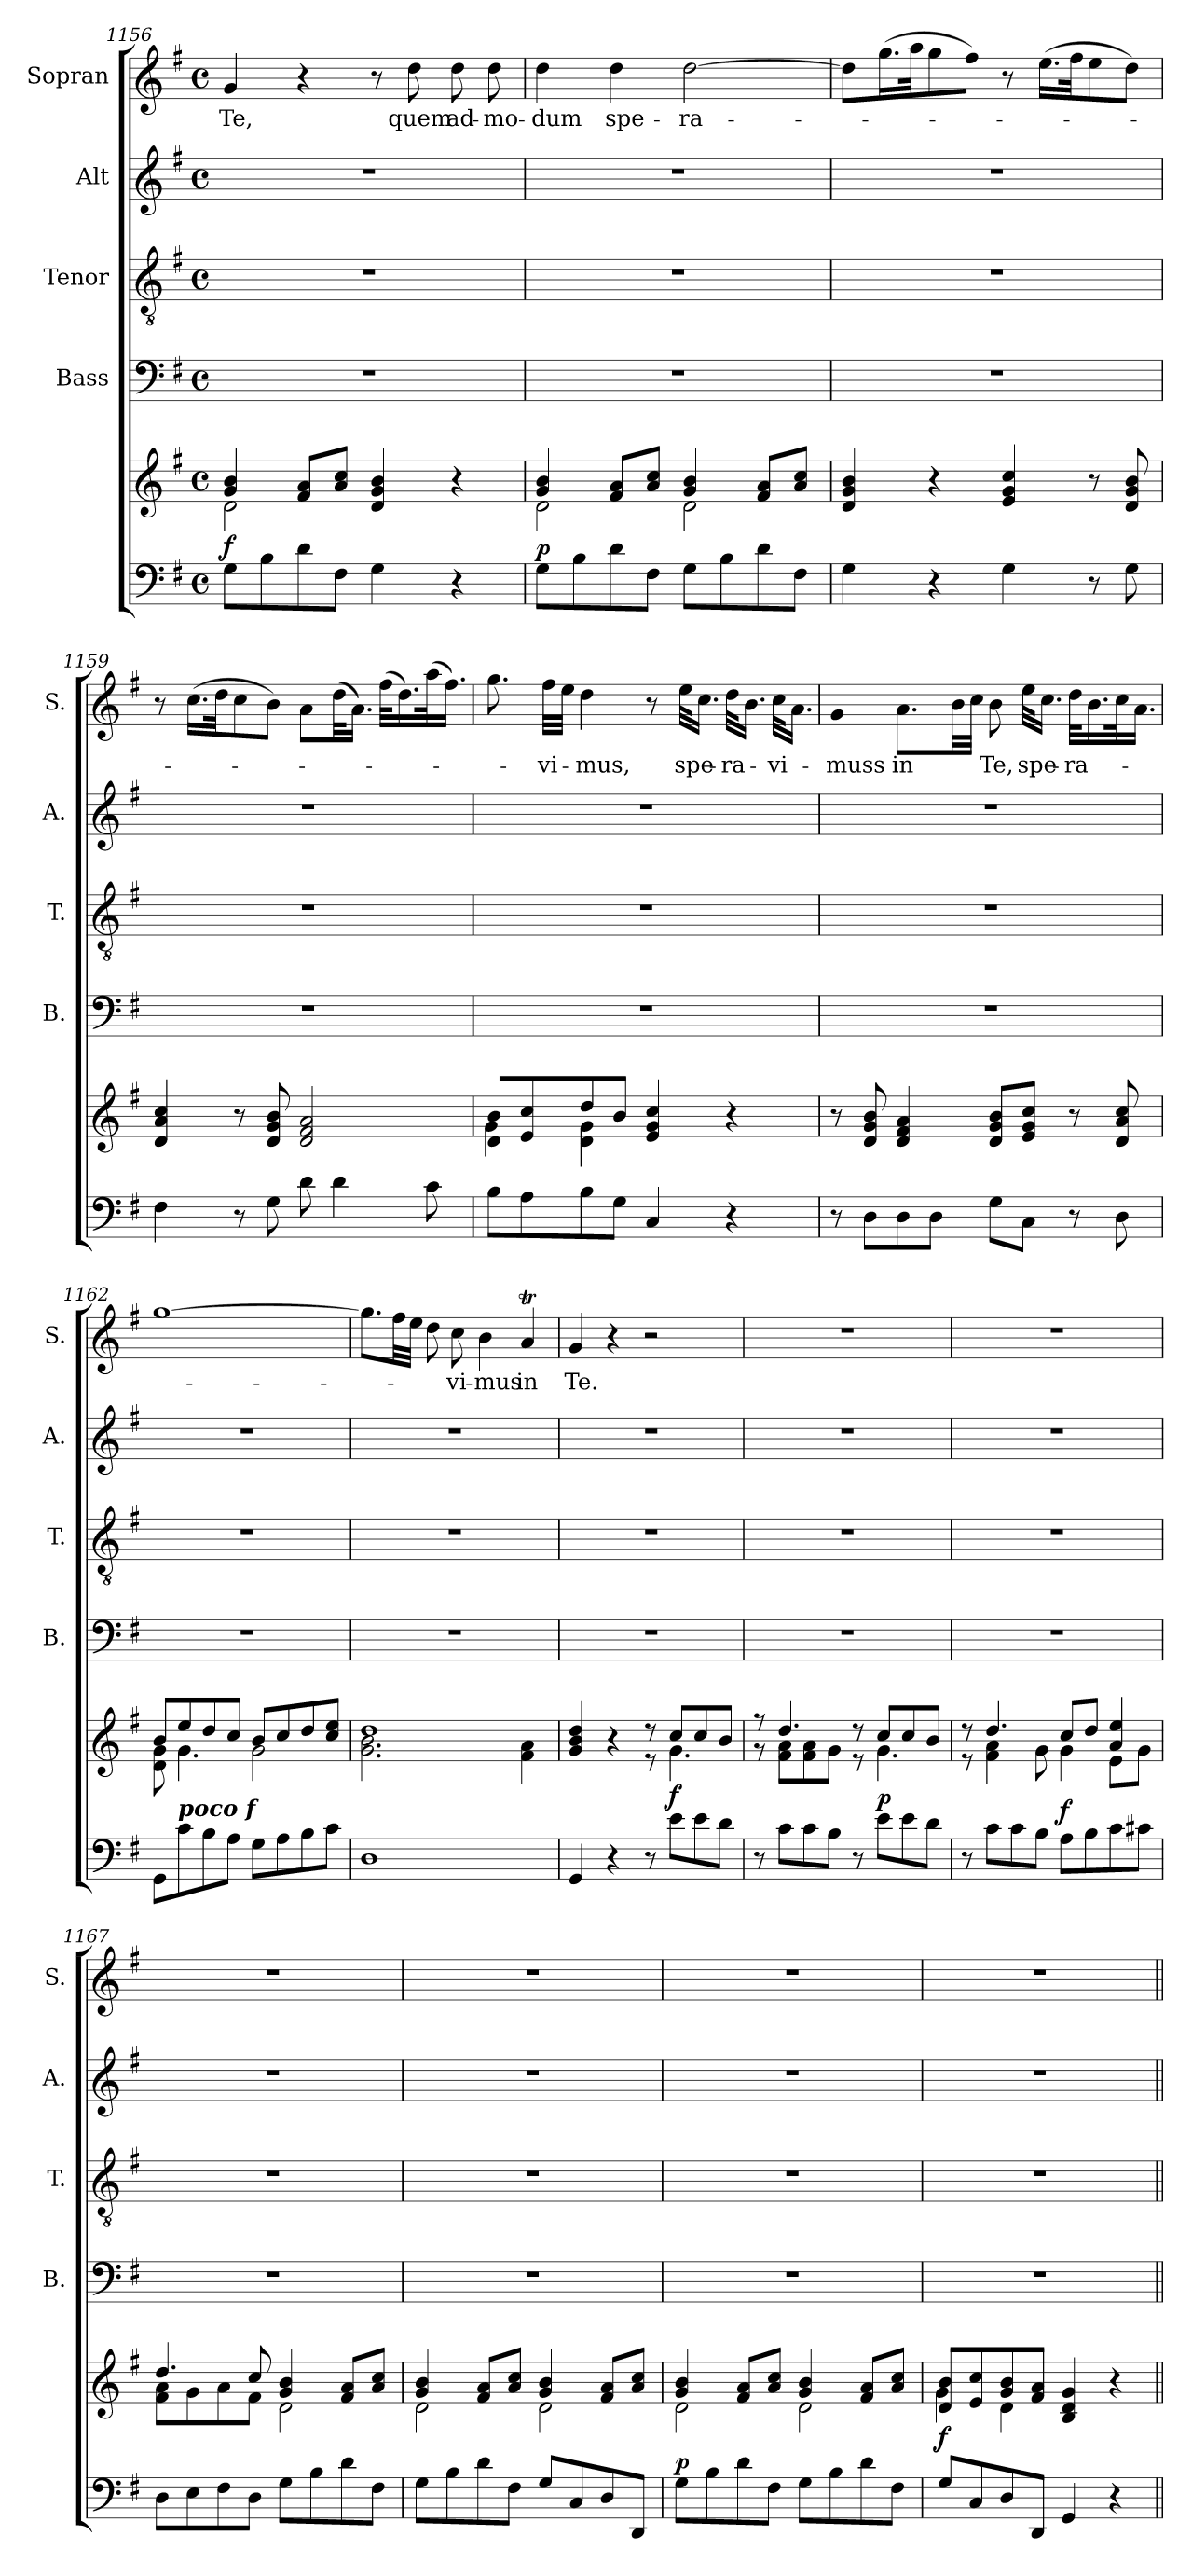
**kern	**kern	**dynam	**kern	**kern	**kern	**kern	**text
*part5	*part5	*part5	*part4	*part3	*part2	*part1	*part1
*staff6	*staff5	*staff5/6	*staff4	*staff3	*staff2	*staff1	*staff1
*	*	*	*I"Bass	*I"Tenor	*I"Alt	*I"Sopran	*
*	*	*	*I'B.	*I'T.	*I'A.	*I'S.	*
*clefF4	*clefG2	*	*clefF4	*clefGv2	*clefG2	*clefG2	*
*k[f#]	*k[f#]	*	*k[f#]	*k[f#]	*k[f#]	*k[f#]	*
*G:	*G:	*	*G:	*G:	*G:	*G:	*
*M4/4	*M4/4	*	*M4/4	*M4/4	*M4/4	*M4/4	*
*met(c)	*met(c)	*	*met(c)	*met(c)	*met(c)	*met(c)	*
=1156	=1156	=1156	=1156	=1156	=1156	=1156	=1156
*	*^	*	*	*	*	*	*
!	!	!	!LO:DY:a=2	!	!	!	!	!LO:LY:b
8G\L	4g/ 4b/	2d\	f	1r	1r	1r	4g/	Te,
8B\	.	.	.	.	.	.	.	.
8d\	8f#/ 8a/L	.	.	.	.	.	4r	.
8F#\J	8a/ 8cc/J	.	.	.	.	.	.	.
4G\	4d/ 4g/ 4b/	2ryy	.	.	.	.	8r	.
!	!	!	!	!	!	!	!	!LO:LY:b
.	.	.	.	.	.	.	8dd\	quem
!	!	!	!	!	!	!	!	!LO:LY:b
4r	4r	.	.	.	.	.	8dd\	ad-
!	!	!	!	!	!	!	!	!LO:LY:b
.	.	.	.	.	.	.	8dd\	-mo-
=1157	=1157	=1157	=1157	=1157	=1157	=1157	=1157	=1157
!	!	!	!LO:DY:a=2	!	!	!	!	!LO:LY:b
8G\L	4g/ 4b/	2d\	p	1r	1r	1r	4dd\	-dum
8B\	.	.	.	.	.	.	.	.
!	!	!	!	!	!	!	!	!LO:LY:b
8d\	8f#/ 8a/L	.	.	.	.	.	4dd\	spe-
8F#\J	8a/ 8cc/J	.	.	.	.	.	.	.
!	!	!	!	!	!	!	!	!LO:LY:b
8G\L	4g/ 4b/	2d\	.	.	.	.	[2dd\	-ra-
8B\	.	.	.	.	.	.	.	.
8d\	8f#/ 8a/L	.	.	.	.	.	.	.
8F#\J	8a/ 8cc/J	.	.	.	.	.	.	.
*	*v	*v	*	*	*	*	*	*
=1158	=1158	=1158	=1158	=1158	=1158	=1158	=1158
4G\	4d/ 4g/ 4b/	.	1r	1r	1r	8dd\L]	.
.	.	.	.	.	.	(>16.gg\L	.
.	.	.	.	.	.	32aa\Jk	.
4r	4r	.	.	.	.	8gg\	.
.	.	.	.	.	.	8ff#\J)	.
4G\	4e/ 4g/ 4cc/	.	.	.	.	8r	.
.	.	.	.	.	.	(>16.ee\LL	.
.	.	.	.	.	.	32ff#\Jk	.
8r	8r	.	.	.	.	8ee\	.
8G\	8d/ 8g/ 8b/	.	.	.	.	8dd\J)	.
=1159	=1159	=1159	=1159	=1159	=1159	=1159	=1159
4F#\	4d/ 4a/ 4cc/	.	1r	1r	1r	8r	.
.	.	.	.	.	.	(>16.cc\LL	.
.	.	.	.	.	.	32dd\Jk	.
8r	8r	.	.	.	.	8cc\	.
8G\	8d/ 8g/ 8b/	.	.	.	.	8b\J)	.
8d\	2d/ 2f#/ 2a/	.	.	.	.	8a\L	.
4d\	.	.	.	.	.	(>32dd\KL	.
.	.	.	.	.	.	16.a\JJ)	.
.	.	.	.	.	.	(>32ff#\KLL	.
.	.	.	.	.	.	16.dd\)	.
8c\	.	.	.	.	.	(>32aa\k	.
.	.	.	.	.	.	16.ff#\JJ)	.
!!LO:LB:g=z
=1160	=1160	=1160	=1160	=1160	=1160	=1160	=1160
*	*^	*	*	*	*	*	*
8B\L	8d/ 8b/L	4g\	.	1r	1r	1r	8.gg\	.
8A\	8e/ 8cc/	.	.	.	.	.	.	.
!	!	!	!	!	!	!	!	!LO:LY:b
.	.	.	.	.	.	.	32ff#\LLL	-vi-
.	.	.	.	.	.	.	32ee\JJJ	.
!	!	!	!	!	!	!	!	!LO:LY:b
8B\	8dd/	4d\ 4g\	.	.	.	.	4dd\	-mus,
8G\J	8b/J	.	.	.	.	.	.	.
4C/	4e/ 4g/ 4cc/	2ryy	.	.	.	.	8r	.
!	!	!	!	!	!	!	!	!LO:LY:b
.	.	.	.	.	.	.	32ee\KLL	spe-
.	.	.	.	.	.	.	16.cc\JJ	.
!	!	!	!	!	!	!	!	!LO:LY:b
4r	4r	.	.	.	.	.	32dd\KLL	-ra-
.	.	.	.	.	.	.	16.b\JJ	.
!	!	!	!	!	!	!	!	!LO:LY:b
.	.	.	.	.	.	.	32cc\KLL	-vi-
.	.	.	.	.	.	.	16.a\JJ	.
*	*v	*v	*	*	*	*	*	*
=1161	=1161	=1161	=1161	=1161	=1161	=1161	=1161
!	!	!	!	!	!	!	!LO:LY:b
8r	8r	.	1r	1r	1r	4g/	-muss
8D\L	8d/ 8g/ 8b/	.	.	.	.	.	.
!	!	!	!	!	!	!	!LO:LY:b
8D\	4d/ 4f#/ 4a/	.	.	.	.	8.a\L	in
8D\J	.	.	.	.	.	.	.
.	.	.	.	.	.	32b\LL	.
.	.	.	.	.	.	32cc\JJJ	.
!	!	!	!	!	!	!	!LO:LY:b
8G\L	8d/ 8g/ 8b/L	.	.	.	.	8b\	Te,
!	!	!	!	!	!	!	!LO:LY:b
8C\J	8e/ 8g/ 8cc/J	.	.	.	.	32ee\KLL	spe-
.	.	.	.	.	.	16.cc\JJ	.
!	!	!	!	!	!	!	!LO:LY:b
8r	8r	.	.	.	.	32dd\KLL	-ra-
.	.	.	.	.	.	16.b\	.
8D\	8d/ 8a/ 8cc/	.	.	.	.	32cc\k	.
.	.	.	.	.	.	16.a\JJ	.
=1162	=1162	=1162	=1162	=1162	=1162	=1162	=1162
*	*^	*	*	*	*	*	*
8GG\L	8b/L	8d\ 8g\	.	1r	1r	1r	[1gg	.
!LO:TX:a:Bi:t=poco f	!	!	!	!	!	!	!	!
8c\	8ee/	4.g\	.	.	.	.	.	.
8B\	8dd/	.	.	.	.	.	.	.
8A\J	8cc/J	.	.	.	.	.	.	.
8G\L	8b/L	2g\	.	.	.	.	.	.
8A\	8cc/	.	.	.	.	.	.	.
8B\	8dd/	.	.	.	.	.	.	.
8c\J	8cc/ 8ee/J	.	.	.	.	.	.	.
=1163	=1163	=1163	=1163	=1163	=1163	=1163	=1163	=1163
1D	1dd	2.g\ 2.b\	.	1r	1r	1r	8.gg\L]	.
.	.	.	.	.	.	.	32ff#\LL	.
.	.	.	.	.	.	.	32ee\JJJ	.
.	.	.	.	.	.	.	8dd\	.
!	!	!	!	!	!	!	!	!LO:LY:b
.	.	.	.	.	.	.	8cc\	-vi-
!	!	!	!	!	!	!	!	!LO:LY:b
.	.	.	.	.	.	.	4b\	-mus
!	!	!	!	!	!	!	!	!LO:LY:b
.	.	4f#\ 4a\	.	.	.	.	4aT/	in
=1164	=1164	=1164	=1164	=1164	=1164	=1164	=1164	=1164
!	!	!	!	!	!	!	!	!LO:LY:b
4GG/	4g/ 4b/ 4dd/	2ryy	.	1r	1r	1r	4g/	Te.
4r	4r	.	.	.	.	.	4r	.
8r	8r	8r	.	.	.	.	2r	.
!	!	!	!LO:DY:a=2	!	!	!	!	!
8e\L	8cc/L	4.g\	f	.	.	.	.	.
8e\	8cc/	.	.	.	.	.	.	.
8d\J	8b/J	.	.	.	.	.	.	.
!!LO:LB:g=z
=1165	=1165	=1165	=1165	=1165	=1165	=1165	=1165	=1165
8r	8r	8r	.	1r	1r	1r	1r	.
8c\L	4.dd/	8f#\ 8a\L	.	.	.	.	.	.
8c\	.	8f#\ 8a\	.	.	.	.	.	.
8B\J	.	8g\J	.	.	.	.	.	.
8r	8r	8r	.	.	.	.	.	.
!	!	!	!LO:DY:a=2	!	!	!	!	!
8e\L	8cc/L	4.g\	p	.	.	.	.	.
8e\	8cc/	.	.	.	.	.	.	.
8d\J	8b/J	.	.	.	.	.	.	.
=1166	=1166	=1166	=1166	=1166	=1166	=1166	=1166	=1166
8r	8r	8r	.	1r	1r	1r	1r	.
8c\L	4.dd/	4f#\ 4a\	.	.	.	.	.	.
8c\	.	.	.	.	.	.	.	.
8B\J	.	8g\	.	.	.	.	.	.
!	!	!	!LO:DY:a=2	!	!	!	!	!
8A\L	8cc/L	4g\	f	.	.	.	.	.
8B\	8dd/J	.	.	.	.	.	.	.
8c\	4a/ 4ee/	8e\L	.	.	.	.	.	.
8c#X\J	.	8g\J	.	.	.	.	.	.
=1167	=1167	=1167	=1167	=1167	=1167	=1167	=1167	=1167
8D\L	4.dd/	8f#\ 8a\L	.	1r	1r	1r	1r	.
8E\	.	8g\	.	.	.	.	.	.
8F#\	.	8a\	.	.	.	.	.	.
8D\J	8cc/	8f#\J	.	.	.	.	.	.
8G\L	4g/ 4b/	2d\	.	.	.	.	.	.
8B\	.	.	.	.	.	.	.	.
8d\	8f#/ 8a/L	.	.	.	.	.	.	.
8F#\J	8a/ 8cc/J	.	.	.	.	.	.	.
=1168	=1168	=1168	=1168	=1168	=1168	=1168	=1168	=1168
8G\L	4g/ 4b/	2d\	.	1r	1r	1r	1r	.
8B\	.	.	.	.	.	.	.	.
8d\	8f#/ 8a/L	.	.	.	.	.	.	.
8F#\J	8a/ 8cc/J	.	.	.	.	.	.	.
8G/L	4g/ 4b/	2d\	.	.	.	.	.	.
8C/	.	.	.	.	.	.	.	.
8D/	8f#/ 8a/L	.	.	.	.	.	.	.
8DD/J	8a/ 8cc/J	.	.	.	.	.	.	.
=1169	=1169	=1169	=1169	=1169	=1169	=1169	=1169	=1169
!	!	!	!LO:DY:a=2	!	!	!	!	!
8G\L	4g/ 4b/	2d\	p	1r	1r	1r	1r	.
8B\	.	.	.	.	.	.	.	.
8d\	8f#/ 8a/L	.	.	.	.	.	.	.
8F#\J	8a/ 8cc/J	.	.	.	.	.	.	.
8G\L	4g/ 4b/	2d\	.	.	.	.	.	.
8B\	.	.	.	.	.	.	.	.
8d\	8f#/ 8a/L	.	.	.	.	.	.	.
8F#\J	8a/ 8cc/J	.	.	.	.	.	.	.
=1170	=1170	=1170	=1170	=1170	=1170	=1170	=1170	=1170
!	!	!	!LO:DY:a=2	!	!	!	!	!
8G/L	8d/ 8b/L	4g\	f	1r	1r	1r	1r	.
8C/	8e/ 8cc/	.	.	.	.	.	.	.
8D/	8g/ 8b/	4d\	.	.	.	.	.	.
8DD/J	8f#/ 8a/J	.	.	.	.	.	.	.
4GG/	4B/ 4d/ 4g/	2ryy	.	.	.	.	.	.
4r	4r	.	.	.	.	.	.	.
*	*v	*v	*	*	*	*	*	*
=||	=||	=||	=||	=||	=||	=||	=||
*-	*-	*-	*-	*-	*-	*-	*-
